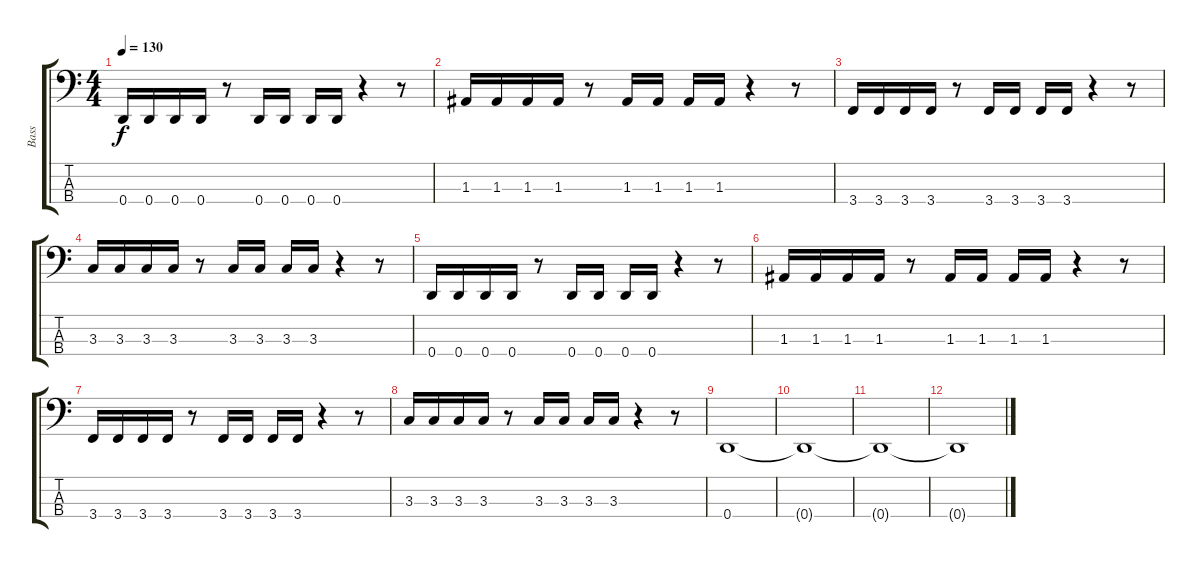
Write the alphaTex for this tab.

\track ("Bass" "Bass") {instrument electricbasspick}
\staff {score tabs}
\tuning (G2 D2 A1 D1) {hide}
\ts (4 4)
\tempo 130
\clef f4
\ks c
0.4.16{dy f} 0.4.16 0.4.16 0.4.16 r.8 0.4.16 0.4.16 0.4.16 0.4.16 r.4 r.8 |
1.3.16 1.3.16 1.3.16 1.3.16 r.8 1.3.16 1.3.16 1.3.16 1.3.16 r.4 r.8 |
3.4.16 3.4.16 3.4.16 3.4.16 r.8 3.4.16 3.4.16 3.4.16 3.4.16 r.4 r.8 |
3.3.16 3.3.16 3.3.16 3.3.16 r.8 3.3.16 3.3.16 3.3.16 3.3.16 r.4 r.8 |
0.4.16 0.4.16 0.4.16 0.4.16 r.8 0.4.16 0.4.16 0.4.16 0.4.16 r.4 r.8 |
1.3.16 1.3.16 1.3.16 1.3.16 r.8 1.3.16 1.3.16 1.3.16 1.3.16 r.4 r.8 |
3.4.16 3.4.16 3.4.16 3.4.16 r.8 3.4.16 3.4.16 3.4.16 3.4.16 r.4 r.8 |
3.3.16 3.3.16 3.3.16 3.3.16 r.8 3.3.16 3.3.16 3.3.16 3.3.16 r.4 r.8 |
0.4.1 |
0.4{t}.1 |
0.4{t}.1 |
0.4{t}.1
